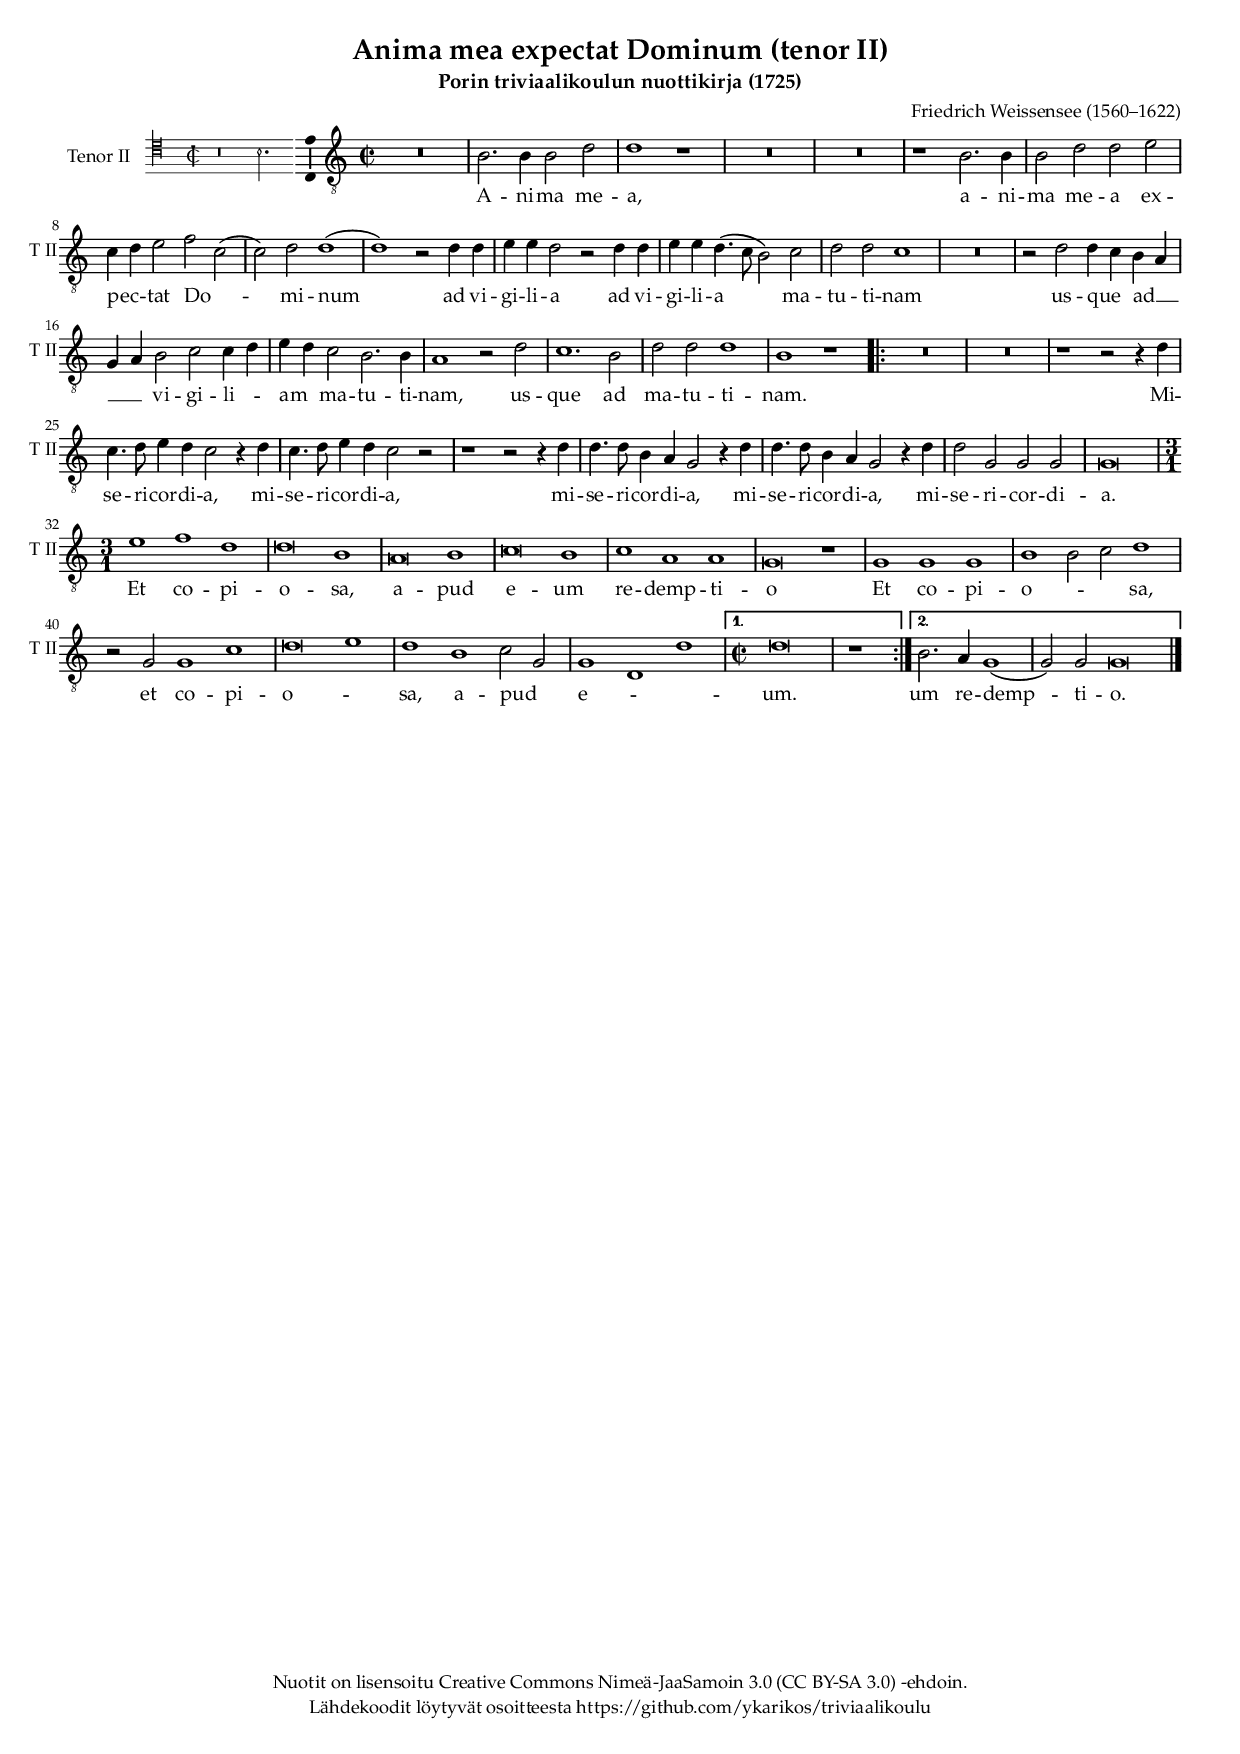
\version "2.19.49"
\include "suomi.ly"


global = {
%  \numericTimeSignature
  \time 2/2
	\set Timing.measureLength = #(ly:make-moment 4/2)
%  \autoBeamOff
  \key c \major
  \set Staff.midiInstrument = #"voice oohs"
}

stanzaOneLyricsChoirOneSoprano = \lyricmode {
    A -- ni -- ma me -- a,
    a -- ni -- ma me -- a ex -- pec -- tat Do -- _  mi -- num
    ad vi -- gi -- li -- a ad vi -- gi -- li -- a
    ma -- tu -- _ _ _ ti -- _ _ nam us -- que ad vi -- _ gi -- li -- am
    ma -- tu -- ti -- _ _ _ nam.
    Spe -- ret Is -- ra -- el in De -- o, qui -- a a -- pud e -- um
    mi -- se -- ri -- cor -- di -- a,
    mi -- se -- ri -- cor -- di -- a a -- pud e -- um,
    mi -- se -- ri -- cor -- di -- a,
    mi -- se -- _ _ ri -- cor -- di -- a.
    Et co -- pi -- o -- sa,
    et co -- pi -- o -- sa,
    a -- pud e -- um. Spe -- ret Is --
    um re -- demp -- _ ti -- o.
}

stanzaOneLyricsChoirOneAlto = \lyricmode {
    A -- ni -- ma me -- a,
    a -- ni -- ma me -- a ex -- pec -- tat Do -- _ _ _ _ _ mi -- num
    ad vi -- gi -- li -- a ad vi -- gi -- li -- a
    ma -- tu -- ti -- nam us -- _ que ad vi -- gi -- li -- _ _ am
    ma -- tu -- ti -- nam us -- que
    ad _ vi -- gi -- li -- _ _ _ am
    ma -- tu -- ti -- nam.
    Spe -- ret Is -- _ _ ra -- el in De -- o, qui -- a a -- pud e -- um
    mi -- se -- ri -- cor -- di -- a,
    mi -- se -- ri -- cor -- di -- a,
    mi -- se -- ri -- cor -- di -- a,
    mi -- se -- ri -- cor -- di -- a,
    mi -- se -- ri -- cor -- di -- a,
    mi -- se -- ri -- cor -- di -- a. __ _ _
    Et co -- pi -- o -- sa,
    et co -- pi -- o -- sa,
    a -- _ pud e -- um. Spe -- ret Is -- _
    um re -- demp -- _ _ ti -- o.
}

stanzaOneLyricsChoirOneTenore = \lyricmode {
  A -- ni -- ma me -- a,
  a -- ni -- ma me -- a ex -- pec -- _ tat Do -- _ mi -- num
  ad vi -- gi -- li -- a ad vi -- gi -- li -- a
  ma -- tu -- ti -- _ _ _ nam
  us -- _ _ _ _ _ _ que ad vi -- gi -- li -- am
  ma -- tu -- _ ti -- _ _ _ nam.
  Spe -- ret Is -- ra -- el in __ _ _ De -- o,
  qui -- a a -- pud e -- _ um
  mi -- se -- ri -- cor -- di -- a,
  mi -- se -- ri -- cor -- di -- a _ a -- _ pud e -- um,
  mi -- se -- ri -- cor -- di -- a,
  mi -- se -- ri -- cor -- di -- a,
  mi -- se -- ri -- cor -- di -- a.
  Et co -- pi -- o -- sa,
  et co -- pi -- o -- sa,
  a -- pud e -- _ um. Spe -- ret Is --
  um re -- demp -- ti -- o.
}

stanzaOneLyricsChoirOneBass = \lyricmode {
    A -- ni -- ma me -- a,
    a -- ni -- ma me -- a ex -- pec -- _ _ _ _ tat Do -- mi -- num
    ad vi -- gi -- li -- a ad vi -- gi -- li -- a
    ma -- tu -- ti -- _ _ _ nam us -- que __ _ ad vi -- gi -- _ _ _ li -- am
    ma -- tu -- ti -- _ _ _ _ _ _ _ _ _ _ _ nam.
    Spe -- ret Is -- ra -- el in De -- o, qui -- a a -- pud e -- um
    mi -- se -- ri -- cor -- di -- a,
    mi -- se -- ri -- cor -- di -- a a -- pud e -- um,
    mi -- se -- ri -- cor -- di -- a,
    mi -- se -- _ _ ri -- cor -- di -- a.
    Et co -- pi -- o -- sa,
    et co -- pi -- o -- sa,
    a -- pud e -- _ um. Spe -- ret Is --
    um re -- demp -- ti -- o.
}

stanzaOneLyricsChoirTwoSoprano = \lyricmode {
    A -- ni -- ma me -- a,
    a -- ni -- ma me -- a ex -- pec -- tat Do -- _  mi -- num
    ad vi -- gi -- li -- a ad vi -- gi -- li -- a
    ma -- tu -- ti -- _ _ _ nam us -- que __ _ _  ad vi -- gi -- li -- am
    ma -- tu -- _ ti -- nam.
    Mi -- se -- ri -- cor -- di -- a,
    mi -- se -- ri -- cor -- di -- a,
    mi -- se -- ri -- cor -- di -- a,
    mi -- se -- ri -- cor -- di -- a,
    mi -- se -- ri -- cor -- di -- a.
    Et co -- pi -- o -- sa,
    a -- pud e -- um re -- demp -- ti -- o
    Et co -- pi -- o -- sa,
    et co -- pi -- o -- sa,
    a -- pud e -- _ um.
    um re -- demp -- ti -- o.
}

stanzaOneLyricsChoirTwoAlto = \lyricmode {
    A -- ni -- ma me -- a,
    a -- ni -- ma me -- a ex -- pec -- tat Do -- _ _ _ _ _  mi -- num
    ad vi -- gi -- li -- a ad vi -- gi -- li -- a
    ma -- tu -- _ ti -- _ _ _ nam.
    Us -- que _ ad vi -- _ _ _ gi -- _ _ _ _ li -- am
    ad vi -- gi -- li -- am
    ma -- _ _ tu -- ti -- nam.
    Mi -- se -- ri -- cor -- di -- a,
    mi -- se -- ri -- cor -- di -- a,
    mi -- se -- ri -- cor -- di -- a,
    mi -- se -- ri -- cor -- di -- a,
    mi -- se -- ri -- cor -- di -- a.
    Et co -- pi -- o -- sa,
    a -- pud e -- um re -- demp -- ti -- o
    Et co -- pi -- o -- _ sa,
    et co -- pi -- o -- sa,
    a -- pud e -- um, e -- _ um.
    um re -- demp -- ti -- o.
}

stanzaOneLyricsChoirTwoTenore = \lyricmode {
    A -- ni -- ma me -- a,
    a -- ni -- ma me -- a ex -- pec -- _ tat Do -- _  mi -- num
    ad vi -- gi -- li -- a ad vi -- gi -- li -- a
    ma -- tu -- ti -- nam us -- que _  ad __ _ _ _
    vi -- gi -- li -- _ am _ ma -- tu -- ti -- nam,
    us -- que ad  ma -- tu -- ti -- nam.
    Mi -- se -- ri -- cor -- di -- a,
    mi -- se -- ri -- cor -- di -- a,
    mi -- se -- ri -- cor -- di -- a,
    mi -- se -- ri -- cor -- di -- a,
    mi -- se -- ri -- cor -- di -- a.
    Et co -- pi -- o -- sa,
    a -- pud e -- um re -- demp -- ti -- o
    Et co -- pi -- o -- _ _ sa,
    et co -- pi -- o -- _ sa,
    a -- pud _ e -- _ _ um.
    um re -- demp -- ti -- o.
}

stanzaOneLyricsChoirTwoBass = \lyricmode {
    A -- ni -- ma me -- a,
    a -- ni -- ma me -- a ex -- pec -- _ _ _ _ tat Do -- mi -- num
    ad vi -- gi -- li -- a ad vi -- gi -- li -- a
    ma -- tu -- ti -- _ nam us -- que ad __ vi -- gi -- li -- am
    ma -- tu -- ti -- nam, ma -- tu -- ti -- nam.
    mi -- se -- ri -- cor -- di -- a,
    mi -- se -- ri -- cor -- di -- a,
    mi -- se -- ri -- cor -- di -- a,
    mi -- se -- ri -- cor -- di -- a,
    mi -- se -- ri -- cor -- di -- a.
    Et co -- pi -- o -- sa,
    a -- pud e -- um re -- demp -- ti -- o.
    Et co -- pi -- o -- sa,
    et co -- pi -- o -- _ _ sa
    a -- pud e -- _ _ um.
    um re -- demp -- ti -- o.
}


% Second choir

TenoreTwoMusic = \relative c' {
	\set Staff.instrumentName = #"Tenor II"
	\set Staff.shortInstrumentName = "T II"

	\incipit {
		\clef "mensural-c4" \key c \major \time 2/2
		r\breve h2.
	}

	\clef "treble_8"
	R\breve | h2. h4 h2 d | d1 r | R\breve |
	R\breve | r1 h2. h4 | h2 d d e | c4 d e2 f c( |
	c) d d1( | d) r2 d4 d | e e d2 r2 d4 d | e e d4.( c8 h2) c |
% 2
	d d c1 | R\breve r2 d d4 c h a | g a h2 c c4 d |
	e d c2 h2. h4 | a1 r2 d | c1. h2 | d d d1 | h r |
	\repeat volta 2 {
		R\breve | R\breve |
% 3
		r1 r2 r4 d | c4. d8 e4 d c2 r4 d | c4. d8 e4 d c2 r2 |
		r1 r2 r4 d | d4. d8 h4 a g2 r4 d' | d4. d8 h4 a g2 r4 d' |
		d2 g, g g | g\breve |
		\time 3/1
		e'1 f d | d\breve h1 | a\breve h1 | c\breve h1 |
% 4
		c a a | g\breve r1 | g g g | h h2 c d1 | r2 g,2 g1 c |
		d\breve e1 | d h c2 g | g1 d d' |
		}
		\alternative {
			{
				\time 2/2
				\set Timing.measureLength = #(ly:make-moment 4/2)
				d\breve |
				\set Timing.measureLength = #(ly:make-moment 2/2)
				r1 |
			}
			{
				\set Timing.measureLength = #(ly:make-moment 4/2)
				h2. a4 g1(
				\set Timing.measureLength = #(ly:make-moment 6/2)
				g2) g g\breve \bar "|."
			}
	}
}


\include "anima-mea-expectat-dominum.header.ily"

\header {
  title = "Anima mea expectat Dominum (tenor II)"
}

\score {
  \new StaffGroup = choirTwoStaff <<
    \new Staff <<
      \new Voice = "TenoreTwo" {
        \global
        \TenoreTwoMusic
      }
      \new Lyrics \lyricsto "TenoreTwo" {
       \stanzaOneLyricsChoirTwoTenore
      }
    >>
  >>

  \midi {
    \tempo 4 = 160
  }
  \layout {
    \context {
      \Staff
      \consists "Ambitus_engraver"
    }
    indent = 4\cm
    incipit-width = 2.5\cm
    \context {
     \Score
     \override VerticalAxisGroup.remove-first = ##t
    }
  }
}
